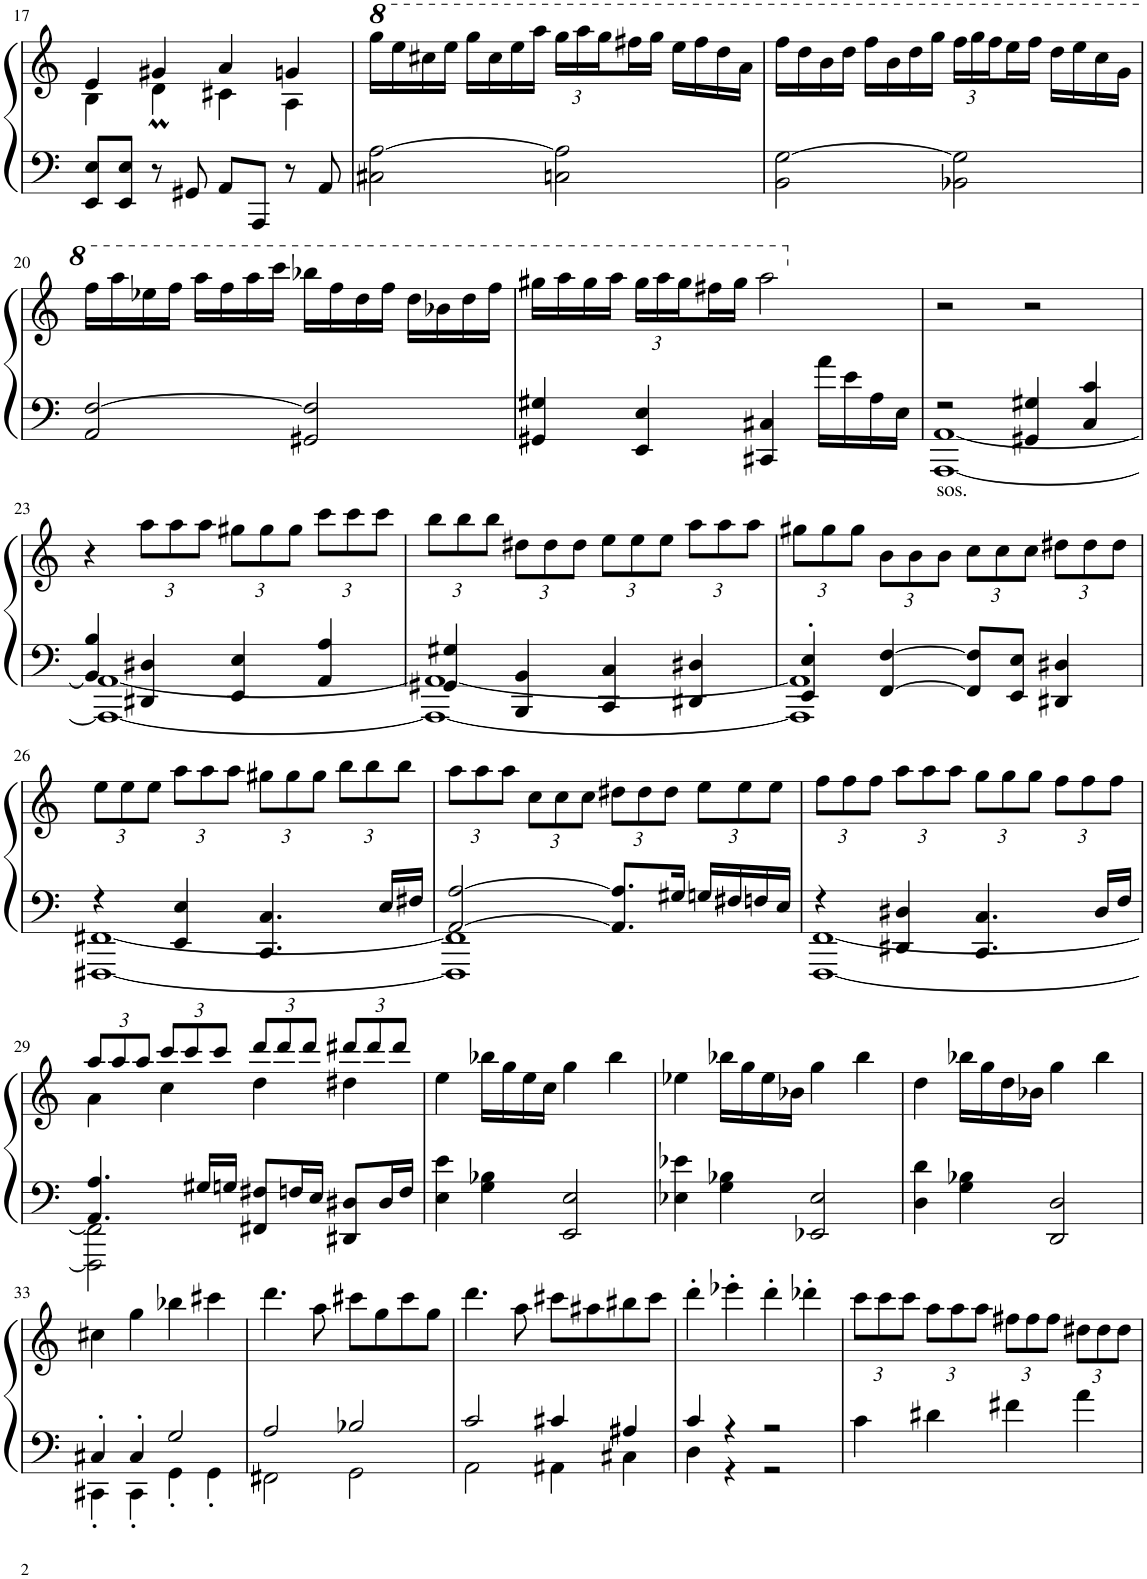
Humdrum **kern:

**kern	**kern
*part1	*part1
*staff2	*staff1
*I"Piano	*
*I'Pno.	*
!!LO:PB:g=z
*clefF4	*clefG2
*k[]	*k[]
*M4/4	*M4/4
=17	=17
*	*^
8EE/ 8E/L	4e/	4B\
8EE/ 8E/J	.	.
8r	4g#X/	4dM\
8GG#X/	.	.
8AA/L	4a/	4c#X\
8AAA/J	.	.
8r	4gn/	4A\
8AA/	.	.
*	*v	*v
=18	=18
*	*8va
2C#X\ [2A\	16ggg\LL
.	16eee\
.	16ccc#X\
.	16eee\JJ
.	16ggg\LL
.	16ccc#\
.	16eee\
.	16aaa\JJ
*	*Xbrackettup
2Cn\ 2A\]	24ggg\LL
.	24aaa\
.	24ggg\
.	16fff#X\
.	16ggg\JJ
.	16eee\LL
.	16fff#\
.	16ddd\
.	16aa\JJ
=19	=19
2BB\ [2G\	16fff\LL
.	16ddd\
.	16bb\
.	16ddd\JJ
.	16fff\LL
.	16bb\
.	16ddd\
.	16ggg\JJ
2BB-X\ 2G\]	24fff\LL
.	24ggg\
.	24fff\
.	16eee\
.	16fff\JJ
.	16ddd\LL
.	16eee\
.	16ccc\
.	16gg\JJ
!!LO:LB:g=z
=20	=20
2AA/ [2F/	16fff\LL
.	16aaa\
.	16eee-X\
.	16fff\JJ
.	16aaa\LL
.	16fff\
.	16aaa\
.	16cccc\JJ
2GG#X/ 2F/]	16bbb-X\LL
.	16fff\
.	16ddd\
.	16fff\JJ
.	16ddd\LL
.	16bb-X\
.	16ddd\
.	16fff\JJ
=21	=21
4GG#X/ 4G#X/	16ggg#X\LL
.	16aaa\
.	16ggg#\
.	16aaa\JJ
4EE/ 4E/	24ggg#\LL
.	24aaa\
.	24ggg#\
.	16fff#X\
.	16ggg#\JJ
4CC#X/ 4C#X/	2aaa\
16a\LL	.
16e\	.
16A\	.
16E\JJ	.
=22	=22
*^	*
*	*	*X8va
!LO:TX:b:t=sos.	!	!
2r	[1AAA [1AA	2r
4GG#X/ 4G#X/	.	2r
4C/ 4c/	.	.
!!LO:LB:g=z
=23	=23	=23
4BB/ 4B/	1AAA_ 1AA_	4r
4DD#X/ 4D#X/	.	12aa\L
.	.	12aa\
.	.	12aa\J
4EE/ 4E/	.	12gg#X\L
.	.	12gg#\
.	.	12gg#\J
4AA/ 4A/	.	12ccc\L
.	.	12ccc\
.	.	12ccc\J
=24	=24	=24
4GG#X/ 4G#X/	1AAA_ 1AA_	12bb\L
.	.	12bb\
.	.	12bb\J
4BBB/ 4BB/	.	12dd#X\L
.	.	12dd#\
.	.	12dd#\J
4CC/ 4C/	.	12ee\L
.	.	12ee\
.	.	12ee\J
4DD#X/ 4D#X/	.	12aa\L
.	.	12aa\
.	.	12aa\J
=25	=25	=25
4EE/' 4E/'	1AAA] 1AA]	12gg#X\L
.	.	12gg#\
.	.	12gg#\J
[4FF/ [4F/	.	12b\L
.	.	12b\
.	.	12b\J
8FF/] 8F/]L	.	12cc\L
.	.	12cc\
8EE/ 8E/J	.	.
.	.	12cc\J
4DD#X/ 4D#X/	.	12dd#X\L
.	.	12dd#\
.	.	12dd#\J
!!LO:LB:g=z
=26	=26	=26
4r	[1FFF#X [1FF#X	12ee\L
.	.	12ee\
.	.	12ee\J
4EE/ 4E/	.	12aa\L
.	.	12aa\
.	.	12aa\J
4.CC/ 4.C/	.	12gg#X\L
.	.	12gg#\
.	.	12gg#\J
.	.	12bb\L
.	.	12bb\
16E/LL	.	.
.	.	12bb\J
16F#X/JJ	.	.
=27	=27	=27
[2AA/ [2A/	1FFF#] 1FF#]	12aa\L
.	.	12aa\
.	.	12aa\J
.	.	12cc\L
.	.	12cc\
.	.	12cc\J
8.AA/] 8.A/]L	.	12dd#X\L
.	.	12dd#\
.	.	12dd#\J
16G#X/Jk	.	.
16Gn/LL	.	12ee\L
16F#X/	.	.
.	.	12ee\
16Fn/	.	.
.	.	12ee\J
16E/JJ	.	.
=28	=28	=28
4r	[1FFF [1FF	12ff\L
.	.	12ff\
.	.	12ff\J
4DD#X/ 4D#X/	.	12aa\L
.	.	12aa\
.	.	12aa\J
4.CC/ 4.C/	.	12gg\L
.	.	12gg\
.	.	12gg\J
.	.	12ff\L
.	.	12ff\
16D#/LL	.	.
.	.	12ff\J
16F/JJ	.	.
!!LO:LB:g=z
=29	=29	=29
*	*	*^
4.AA/ 4.A/	2FFF\] 2FF\]	12aa/L	4a\
.	.	12aa/	.
.	.	12aa/J	.
.	.	12ccc/L	4cc\
.	.	12ccc/	.
16G#X/LL	.	.	.
.	.	12ccc/J	.
16Gn/JJ	.	.	.
8FF#X/ 8F#X/L	2ryy	12ddd/L	4dd\
.	.	12ddd/	.
16Fn/L	.	.	.
.	.	12ddd/J	.
16E/JJ	.	.	.
8DD#X/ 8D#X/L	.	12ddd#X/L	4dd#X\
.	.	12ddd#/	.
16D#/L	.	.	.
.	.	12ddd#/J	.
16F/JJ	.	.	.
*v	*v	*	*
*	*v	*v
=30	=30
4E\ 4e\	4ee\
4G\ 4B-X\	16bb-X\LL
.	16gg\
.	16ee\
.	16cc\JJ
2EE/ 2E/	4gg\
.	4bb-\
=31	=31
4E-X\ 4e-X\	4ee-X\
4G\ 4B-X\	16bb-X\LL
.	16gg\
.	16ee-\
.	16b-X\JJ
2EE-X/ 2E-/	4gg\
.	4bb-\
=32	=32
4D\ 4d\	4dd\
4G\ 4B-X\	16bb-X\LL
.	16gg\
.	16dd\
.	16b-X\JJ
2DD/ 2D/	4gg\
.	4bb-\
!!LO:LB:g=z
=33	=33
*^	*
4C#X'/	4CC#X'\	4cc#X\
4C#'/	4CC#'\	4gg\
2G/	4GG'\	4bb-X\
.	4GG'\	4ccc#X\
=34	=34	=34
2A/	2FF#X\	4.ddd\
.	.	8aa\
2B-X/	2GG\	8ccc#X\L
.	.	8gg\
.	.	8ccc#\
.	.	8gg\J
=35	=35	=35
2c/	2AA\	4.ddd\
.	.	8aa\
4c#X/	4AA#X\	8ccc#X\L
.	.	8aa#X\
4A#X/	4C#X\	8bb#X\
.	.	8ccc#\J
=36	=36	=36
4c/	4D\	4ddd'\
4r	4r	4eee-X'\
2r	2r	4ddd'\
.	.	4ddd-X'\
*v	*v	*
=37	=37
4c\	12ccc\L
.	12ccc\
.	12ccc\J
4d#X\	12aa\L
.	12aa\
.	12aa\J
4f#X\	12ff#X\L
.	12ff#\
.	12ff#\J
4a\	12dd#X\L
.	12dd#\
.	12dd#\J
=	=
*-	*-
